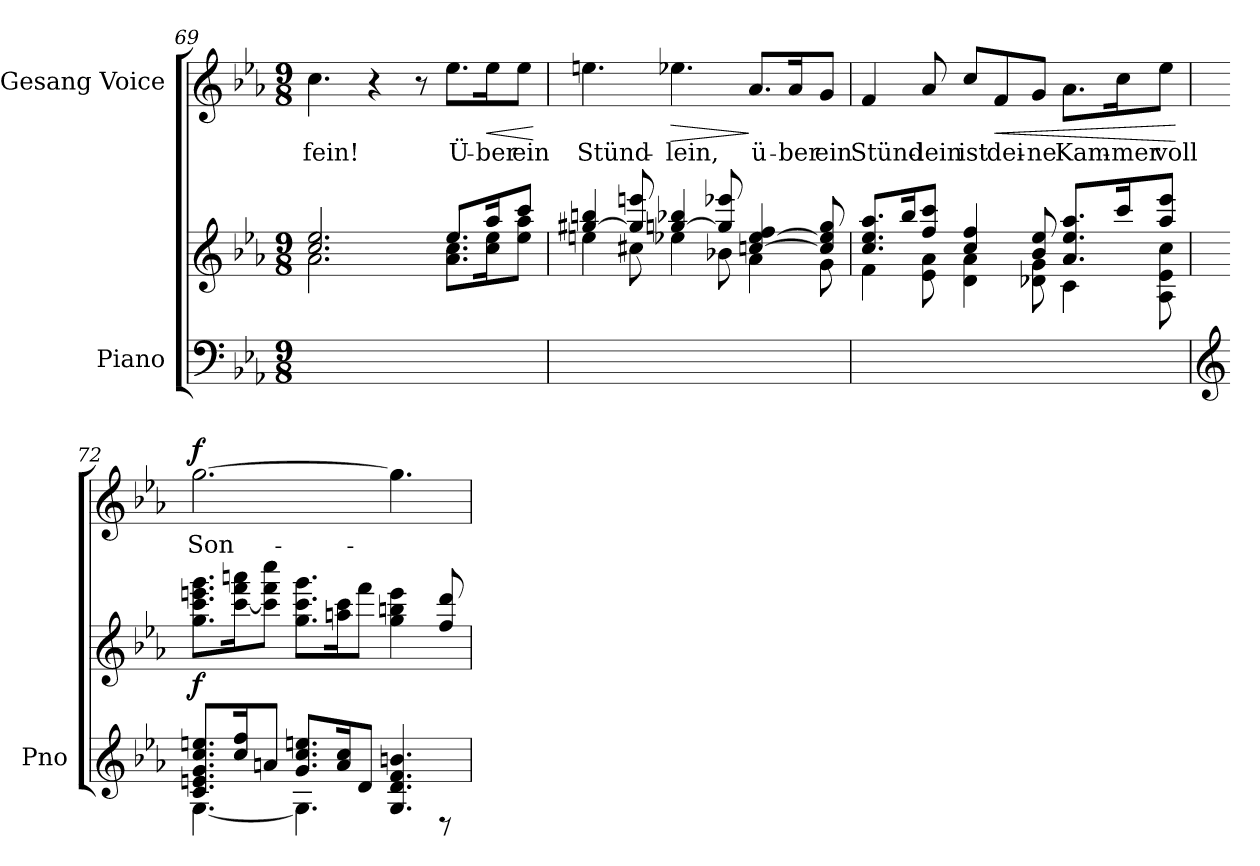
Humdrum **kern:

**kern	**kern	**dynam	**kern	**text	**dynam
*part2	*part2	*part2	*part1	*part1	*part1
*staff3	*staff2	*staff2/3	*staff1	*staff1	*staff1
*I"Piano	*	*	*I"Gesang Voice	*	*
*I'Pno	*	*	*	*	*
*clefF4	*clefG2	*	*clefG2	*	*
*k[b-e-a-]	*k[b-e-a-]	*	*k[b-e-a-]	*	*
*M9/8	*M9/8	*	*M9/8	*	*
=69	=69	=69	=69	=69	=69
*	*^	*	*	*	*
1ryy	2.cc/ 2.ee-/	2.a-\	.	4.cc\	fein!	.
.	.	.	.	4r	.	.
.	.	.	.	8r	.	.
.	8.ee-/L	8.a-\ 8.cc\L	.	8.ee-\L	Ü-	.
!	!	!	!	!	!	!LO:HP:b
.	16aa-/K	16cc\ 16ee-\K	.	16ee-\K	-ber	<
8ryy	8ccc/J	8ee-\ 8aa-\J	.	8ee-\J	ein	.
*	*v	*v	*	*	*	*
.	.	.	.	.	[
=70	=70	=70	=70	=70	=70
*	*^	*	*	*	*
1ryy	[>4gg#X/ 4bbn/	4een\	.	4.een\	Stünd-	.
.	8gg#/] 8eeen/	8cc#X\	.	.	.	.
!	!	!	!	!	!	!LO:HP:b
.	[>4ggn/ 4bb-X/	4ee-X\	.	4.ee-X\	-lein,	>
.	8gg/] 8eee-X/	8b-X\	.	.	.	.
.	[>4ccn/ [4ee-/ 4ff/	4a-\	.	8.a-/L	ü-	]
.	.	.	.	16a-/K	-ber	.
8ryy	8cc/] 8ee-/] 8gg/	8g\	.	8g/J	ein	.
=71	=71	=71	=71	=71	=71	=71
1ryy	8.cc/ 8.ee-/ 8.aa-/L	4f\	.	4f/	Stünd-	.
.	16bb-/K	.	.	.	.	.
.	8ff/ 8ccc/J	8e-\ 8a-\	.	8a-/	-lein	.
.	4cc/ 4ff/	4d\ 4a-\	.	8cc/L	ist	.
!	!	!	!	!	!	!LO:HP:b
.	.	.	.	8f/	dei-	<
.	8b-/ 8ee-/	8d-X\ 8g\	.	8g/J	-ne	.
.	8.a-/ 8.ee-/ 8.aa-/L	4c\	.	8.a-\L	Kam-	.
.	16ccc/K	.	.	16cc\K	-mer	.
8ryy	8aa-/ 8eee-/J	8A-\ 8e-\ 8cc\	.	8ee-\J	voll	.
*	*v	*v	*	*	*	*
.	.	.	.	.	[
=72	=72	=72	=72	=72	=72
*clefG2	*	*	*	*	*
*^	*	*	*	*	*
!	!	!	!LO:DY:b	!	!	!LO:DY:a
8.c/ 8.en/ 8.g/ 8.cc/ 8.een/L	[4.G\	8.gg\ 8.ccc\ 8.eeen\ 8.ggg\L	f	[2.gg\	Son-	f
16cc/ 16ff/K	.	[16ccc\ 16fff\ 16aaan\K	.	.	.	.
8an/J	.	8ccc\] 8fff\ 8cccc\J	.	.	.	.
8.g/ 8.cc/ 8.een/L	4.G\]	8.gg\ 8.ccc\ 8.ggg\L	.	.	.	.
16a/ 16cc/K	.	16aan\ 16ccc\K	.	.	.	.
8d/J	.	8fff\J	.	.	.	.
4.G/ 4.d/ 4.f/ 4.bn/	4ryy	4gg\ 4bbn\ 4eee\	.	4.gg\]	.	.
.	8r	8ff/ 8ddd/	.	.	.	.
*v	*v	*	*	*	*	*
=	=	=	=	=	=
*-	*-	*-	*-	*-	*-
